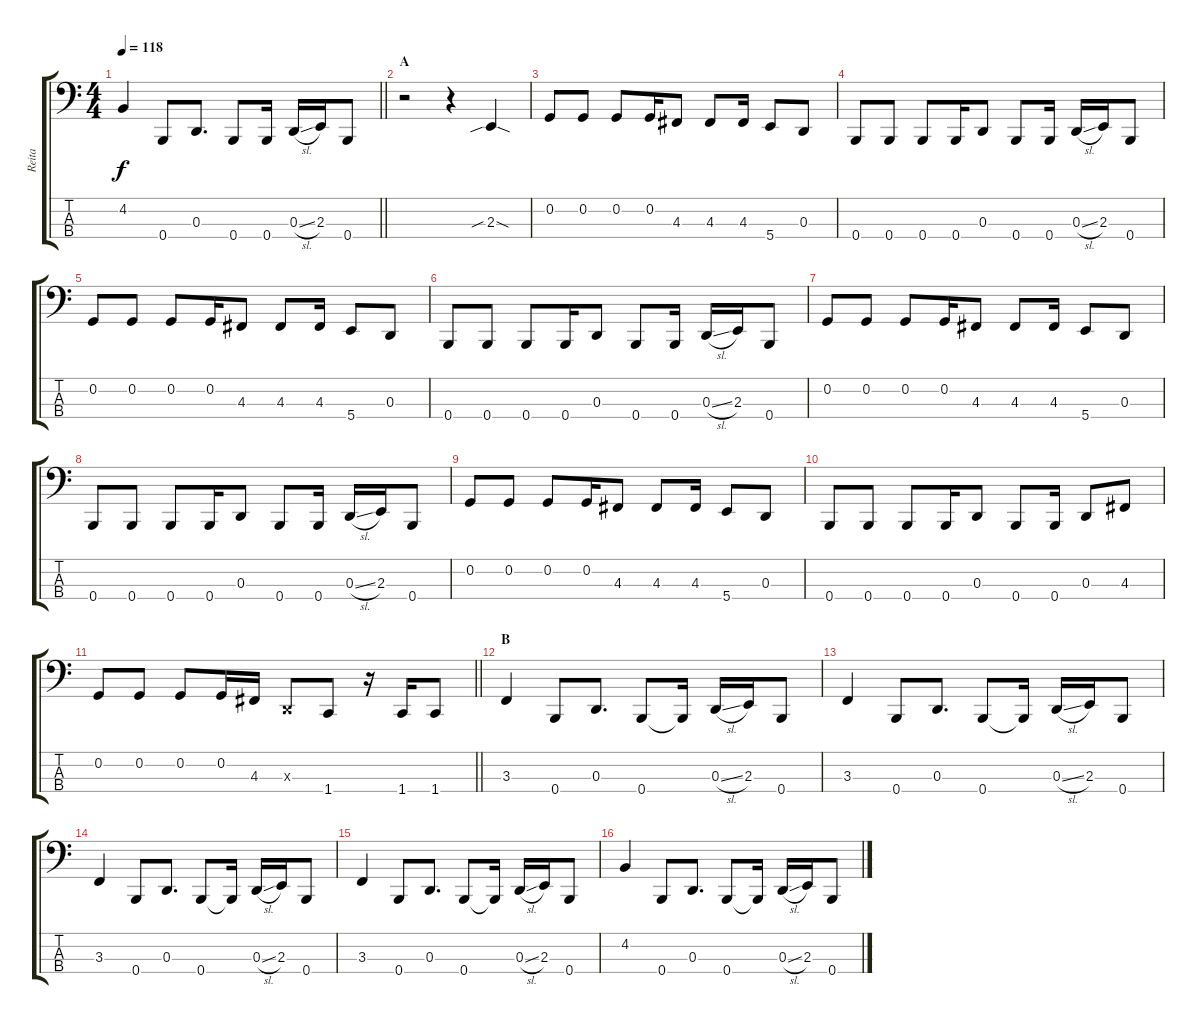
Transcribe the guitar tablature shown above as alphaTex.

\track ("Reita" "Reita") {instrument electricbassfinger}
\staff {score tabs}
\tuning (C2 G1 D1 B0) {hide}
\ts (4 4)
\tempo 118
\clef f4
\barLineRight lightlight
\ks c
4.2.4{dy f} 0.4.8 0.3.8{d} 0.4.8 0.4.16 0.3{sl}.16 2.3.16 0.4.8 |
\section ("" "A")
r.2 r.4 2.3{sib sod}.4 |
0.2.8 0.2.8 0.2.8 0.2.16 4.3.8 4.3.8 4.3.16 5.4.8 0.3.8 |
0.4.8 0.4.8 0.4.8 0.4.16 0.3.8 0.4.8 0.4.16 0.3{sl}.16 2.3.16 0.4.8 |
0.2.8 0.2.8 0.2.8 0.2.16 4.3.8 4.3.8 4.3.16 5.4.8 0.3.8 |
0.4.8 0.4.8 0.4.8 0.4.16 0.3.8 0.4.8 0.4.16 0.3{sl}.16 2.3.16 0.4.8 |
0.2.8 0.2.8 0.2.8 0.2.16 4.3.8 4.3.8 4.3.16 5.4.8 0.3.8 |
0.4.8 0.4.8 0.4.8 0.4.16 0.3.8 0.4.8 0.4.16 0.3{sl}.16 2.3.16 0.4.8 |
0.2.8 0.2.8 0.2.8 0.2.16 4.3.8 4.3.8 4.3.16 5.4.8 0.3.8 |
0.4.8 0.4.8 0.4.8 0.4.16 0.3.8 0.4.8 0.4.16 0.3.8 4.3.8 |
\barLineRight lightlight
0.2.8 0.2.8 0.2.8 0.2.16 4.3.16 0.3{x}.8 1.4.8 r.16 1.4.16 1.4.8 |
\section ("" "B")
3.3.4 0.4.8 0.3.8{d} 0.4.8 0.4{t}.16 0.3{sl}.16 2.3.16 0.4.8 |
3.3.4 0.4.8 0.3.8{d} 0.4.8 0.4{t}.16 0.3{sl}.16 2.3.16 0.4.8 |
3.3.4 0.4.8 0.3.8{d} 0.4.8 0.4{t}.16 0.3{sl}.16 2.3.16 0.4.8 |
3.3.4 0.4.8 0.3.8{d} 0.4.8 0.4{t}.16 0.3{sl}.16 2.3.16 0.4.8 |
4.2.4 0.4.8 0.3.8{d} 0.4.8 0.4{t}.16 0.3{sl}.16 2.3.16 0.4.8
